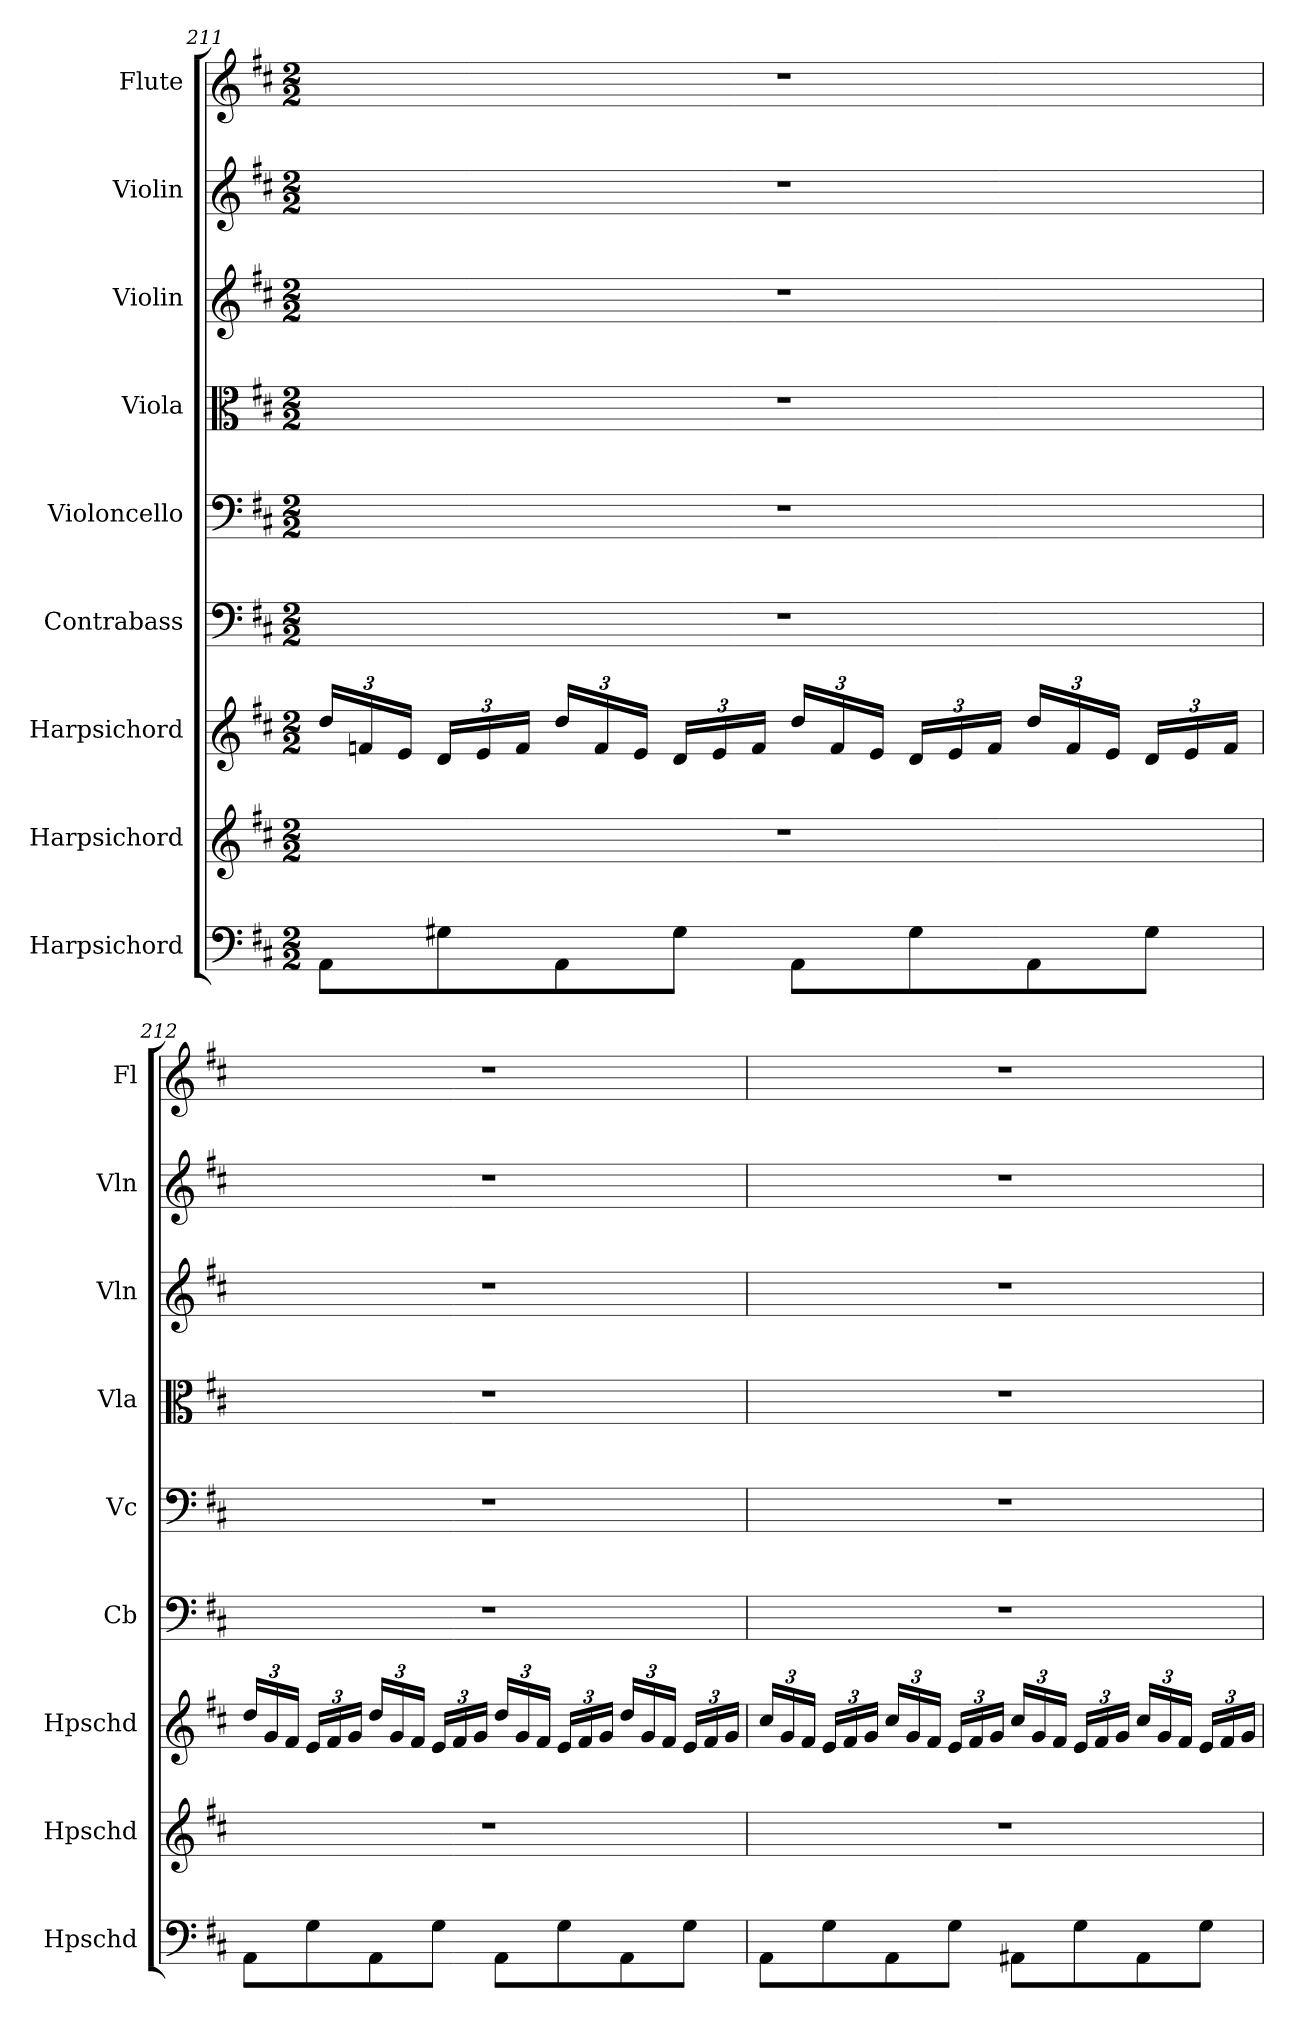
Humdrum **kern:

**kern	**kern	**kern	**kern	**kern	**kern	**kern	**kern	**kern
*part9	*part8	*part7	*part6	*part5	*part4	*part3	*part2	*part1
*staff9	*staff8	*staff7	*staff6	*staff5	*staff4	*staff3	*staff2	*staff1
*I"Harpsichord	*I"Harpsichord	*I"Harpsichord	*I"Contrabass	*I"Violoncello	*I"Viola	*I"Violin	*I"Violin	*I"Flute
*I'Hpschd	*I'Hpschd	*I'Hpschd	*I'Cb	*I'Vc	*I'Vla	*I'Vln	*I'Vln	*I'Fl
*clefF4	*clefG2	*clefG2	*clefF4	*clefF4	*clefC3	*clefG2	*clefG2	*clefG2
*	*	*	*ITrd7c12	*	*	*	*	*
*k[f#c#]	*k[f#c#]	*k[f#c#]	*k[f#c#]	*k[f#c#]	*k[f#c#]	*k[f#c#]	*k[f#c#]	*k[f#c#]
*D:	*D:	*D:	*D:	*D:	*D:	*D:	*D:	*D:
*M2/2	*M2/2	*M2/2	*M2/2	*M2/2	*M2/2	*M2/2	*M2/2	*M2/2
*	*	*Xbrackettup	*	*	*	*	*	*
=211	=211	=211	=211	=211	=211	=211	=211	=211
8AA\L	1r	24dd/LL	1r	1r	1r	1r	1r	1r
.	.	24fn/	.	.	.	.	.	.
.	.	24e/JJ	.	.	.	.	.	.
8G#X\	.	24d/LL	.	.	.	.	.	.
.	.	24e/	.	.	.	.	.	.
.	.	24f/JJ	.	.	.	.	.	.
8AA\	.	24dd/LL	.	.	.	.	.	.
.	.	24f/	.	.	.	.	.	.
.	.	24e/JJ	.	.	.	.	.	.
8G#\J	.	24d/LL	.	.	.	.	.	.
.	.	24e/	.	.	.	.	.	.
.	.	24f/JJ	.	.	.	.	.	.
8AA\L	.	24dd/LL	.	.	.	.	.	.
.	.	24f/	.	.	.	.	.	.
.	.	24e/JJ	.	.	.	.	.	.
8G#\	.	24d/LL	.	.	.	.	.	.
.	.	24e/	.	.	.	.	.	.
.	.	24f/JJ	.	.	.	.	.	.
8AA\	.	24dd/LL	.	.	.	.	.	.
.	.	24f/	.	.	.	.	.	.
.	.	24e/JJ	.	.	.	.	.	.
8G#\J	.	24d/LL	.	.	.	.	.	.
.	.	24e/	.	.	.	.	.	.
.	.	24f/JJ	.	.	.	.	.	.
=212	=212	=212	=212	=212	=212	=212	=212	=212
8AA\L	1r	24dd/LL	1r	1r	1r	1r	1r	1r
.	.	24g/	.	.	.	.	.	.
.	.	24f#/JJ	.	.	.	.	.	.
8G\	.	24e/LL	.	.	.	.	.	.
.	.	24f#/	.	.	.	.	.	.
.	.	24g/JJ	.	.	.	.	.	.
8AA\	.	24dd/LL	.	.	.	.	.	.
.	.	24g/	.	.	.	.	.	.
.	.	24f#/JJ	.	.	.	.	.	.
8G\J	.	24e/LL	.	.	.	.	.	.
.	.	24f#/	.	.	.	.	.	.
.	.	24g/JJ	.	.	.	.	.	.
8AA\L	.	24dd/LL	.	.	.	.	.	.
.	.	24g/	.	.	.	.	.	.
.	.	24f#/JJ	.	.	.	.	.	.
8G\	.	24e/LL	.	.	.	.	.	.
.	.	24f#/	.	.	.	.	.	.
.	.	24g/JJ	.	.	.	.	.	.
8AA\	.	24dd/LL	.	.	.	.	.	.
.	.	24g/	.	.	.	.	.	.
.	.	24f#/JJ	.	.	.	.	.	.
8G\J	.	24e/LL	.	.	.	.	.	.
.	.	24f#/	.	.	.	.	.	.
.	.	24g/JJ	.	.	.	.	.	.
=213	=213	=213	=213	=213	=213	=213	=213	=213
8AA\L	1r	24cc#/LL	1r	1r	1r	1r	1r	1r
.	.	24g/	.	.	.	.	.	.
.	.	24f#/JJ	.	.	.	.	.	.
8G\	.	24e/LL	.	.	.	.	.	.
.	.	24f#/	.	.	.	.	.	.
.	.	24g/JJ	.	.	.	.	.	.
8AA\	.	24cc#/LL	.	.	.	.	.	.
.	.	24g/	.	.	.	.	.	.
.	.	24f#/JJ	.	.	.	.	.	.
8G\J	.	24e/LL	.	.	.	.	.	.
.	.	24f#/	.	.	.	.	.	.
.	.	24g/JJ	.	.	.	.	.	.
8AA#X\L	.	24cc#/LL	.	.	.	.	.	.
.	.	24g/	.	.	.	.	.	.
.	.	24f#/JJ	.	.	.	.	.	.
8G\	.	24e/LL	.	.	.	.	.	.
.	.	24f#/	.	.	.	.	.	.
.	.	24g/JJ	.	.	.	.	.	.
8AA#\	.	24cc#/LL	.	.	.	.	.	.
.	.	24g/	.	.	.	.	.	.
.	.	24f#/JJ	.	.	.	.	.	.
8G\J	.	24e/LL	.	.	.	.	.	.
.	.	24f#/	.	.	.	.	.	.
.	.	24g/JJ	.	.	.	.	.	.
=	=	=	=	=	=	=	=	=
*-	*-	*-	*-	*-	*-	*-	*-	*-
